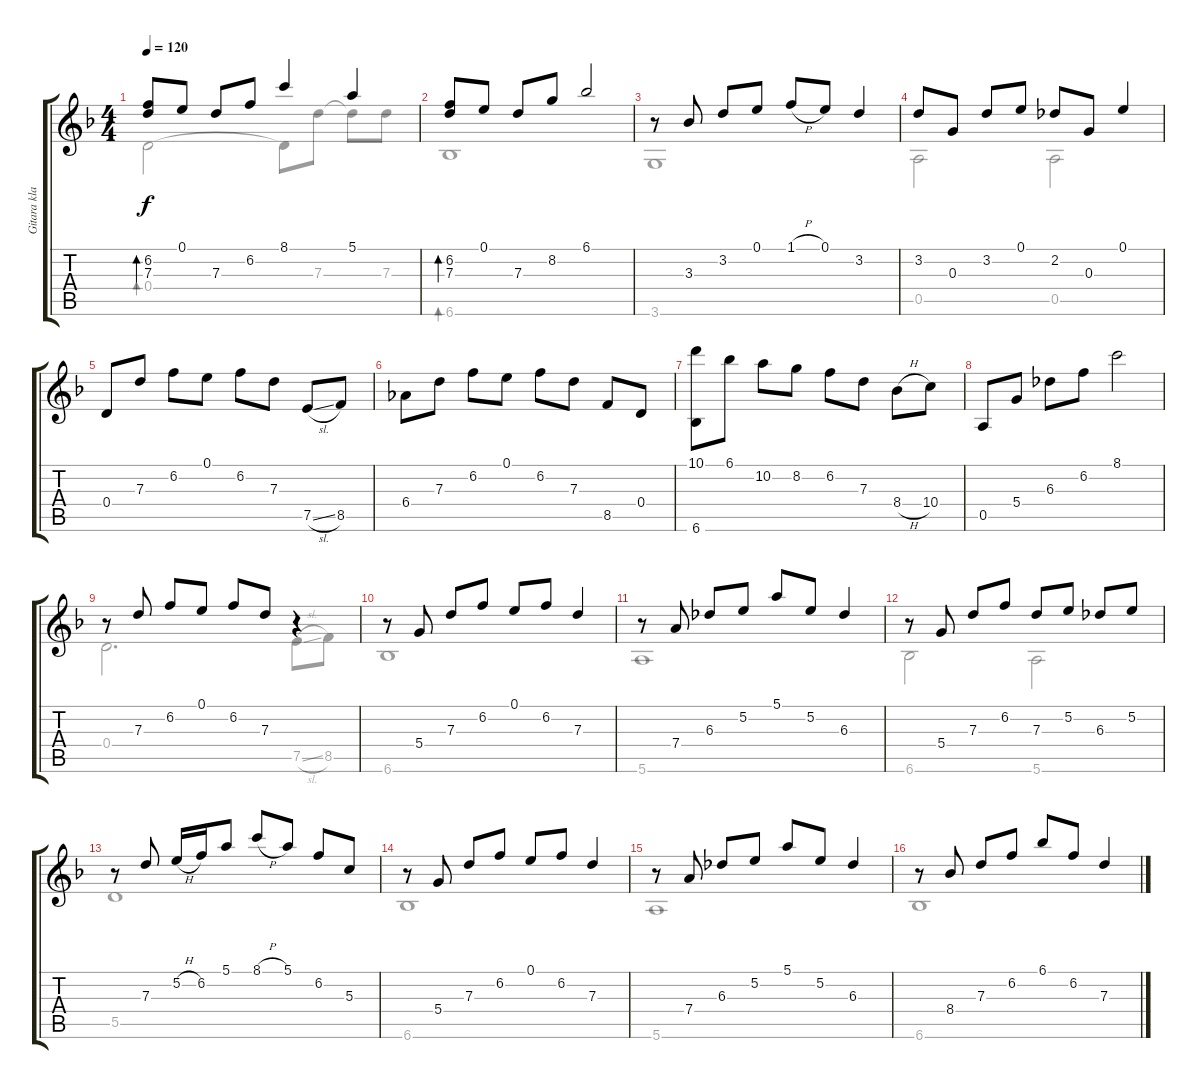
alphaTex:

\track ("Gitara klasyczna - R. Żarowski" "Gitara kla") {instrument acousticguitarnylon}
\staff {score tabs}
\tuning (E4 B3 G3 D3 A2 E2) {hide}
\voice
\ts (4 4)
\tempo 120
\clef g2
\ks f
(6.2 7.3).8{bd 30 dy f instrument acousticguitarnylon} 0.1.8 7.3.8 6.2.8 8.1.4 5.1.4 |
(6.2 7.3).8{bd 30} 0.1.8 7.3.8 8.2.8 6.1.2 |
r.8 3.3.8 3.2.8 0.1.8 1.1{h}.8 0.1.8 3.2.4 |
3.2.8 0.3.8 3.2.8 0.1.8 2.2.8 0.3.8 0.1.4 |
0.4.8 7.3.8 6.2.8 0.1.8 6.2.8 7.3.8 7.5{sl}.8 8.5.8 |
6.4.8 7.3.8 6.2.8 0.1.8 6.2.8 7.3.8 8.5.8 0.4.8 |
(10.1 6.6).8 6.1.8 10.2.8 8.2.8 6.2.8 7.3.8 8.4{h}.8 10.4.8 |
0.5.8 5.4.8 6.3.8 6.2.8 8.1.2 |
r.8 7.3.8 6.2.8 0.1.8 6.2.8 7.3.8 r.4 |
r.8 5.4.8 7.3.8 6.2.8 0.1.8 6.2.8 7.3.4 |
r.8 7.4.8 6.3.8 5.2.8 5.1.8 5.2.8 6.3.4 |
r.8 5.4.8 7.3.8 6.2.8 7.3.8 5.2.8 6.3.8 5.2.8 |
r.8 7.3.8 5.2{h}.16 6.2.16 5.1.8 8.1{h}.8 5.1.8 6.2.8 5.3.8 |
r.8 5.4.8 7.3.8 6.2.8 0.1.8 6.2.8 7.3.4 |
r.8 7.4.8 6.3.8 5.2.8 5.1.8 5.2.8 6.3.4 |
r.8 8.4.8 7.3.8 6.2.8 6.1.8 6.2.8 7.3.4
\voice
\clef g2
\ottava regular
\simile none
\ks f
0.4.2{bd 30 dy f} 0.4{t}.8 7.3.8 7.3{t}.8 7.3.8 |
6.6.1{bd 30} |
3.6.1 |
0.5.2 0.5.2 |
|
|
|
|
0.4.2{d} 7.5{sl}.8 8.5.8 |
6.6.1 |
5.6.1 |
6.6.2 5.6.2 |
5.5.1 |
6.6.1 |
5.6.1 |
6.6.1
